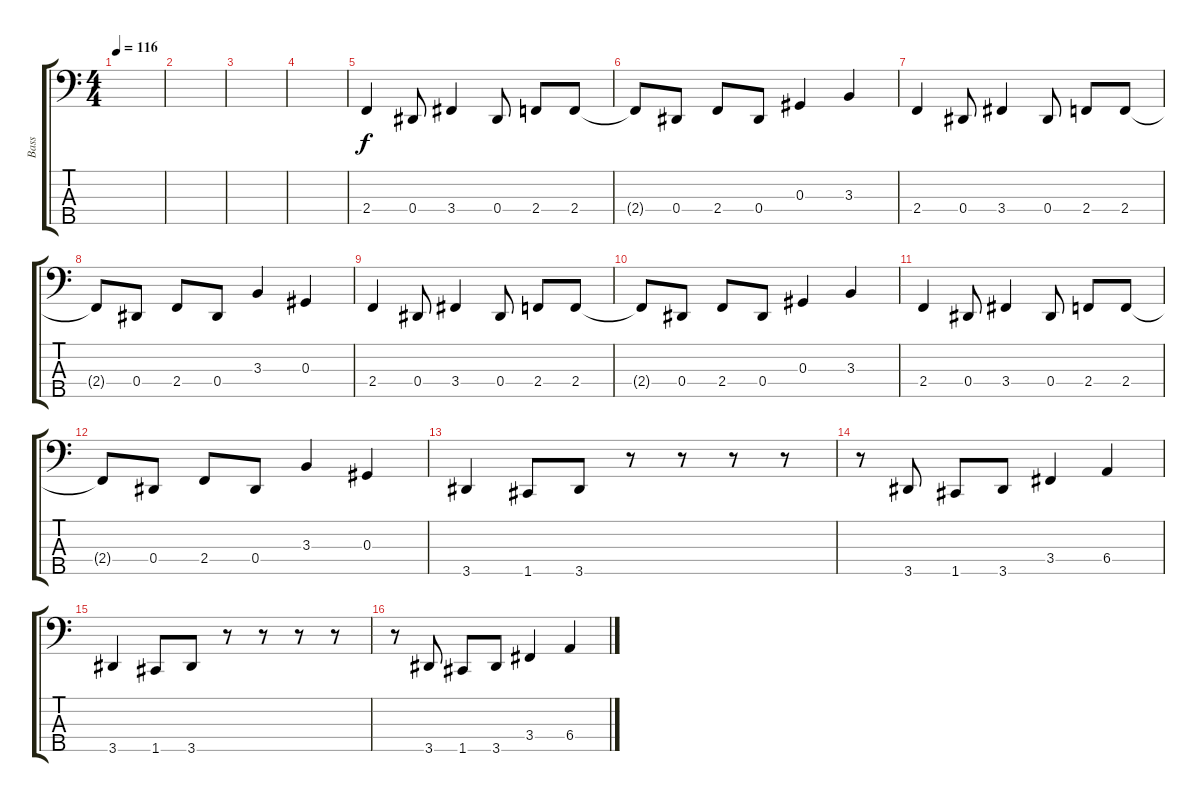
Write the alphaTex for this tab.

\track ("Bass" "Bass") {instrument electricbassfinger}
\staff {score tabs}
\tuning (Gb2 Db2 Ab1 Eb1 C1) {hide}
\ts (4 4)
\tempo 116
\clef f4
\ks c
|
|
|
|
2.4.4 0.4.8 3.4.4 0.4.8 2.4.8 2.4.8 |
2.4{t}.8 0.4.8 2.4.8 0.4.8 0.3.4 3.3.4 |
2.4.4 0.4.8 3.4.4 0.4.8 2.4.8 2.4.8 |
2.4{t}.8 0.4.8 2.4.8 0.4.8 3.3.4 0.3.4 |
2.4.4 0.4.8 3.4.4 0.4.8 2.4.8 2.4.8 |
2.4{t}.8 0.4.8 2.4.8 0.4.8 0.3.4 3.3.4 |
2.4.4 0.4.8 3.4.4 0.4.8 2.4.8 2.4.8 |
2.4{t}.8 0.4.8 2.4.8 0.4.8 3.3.4 0.3.4 |
3.5.4{volume 16 instrument synthbass1} 1.5.8 3.5.8 r.8 r.8 r.8 r.8 |
r.8 3.5.8 1.5.8 3.5.8 3.4.4 6.4.4 |
3.5.4 1.5.8 3.5.8 r.8 r.8 r.8 r.8 |
r.8 3.5.8 1.5.8 3.5.8 3.4.4 6.4.4
